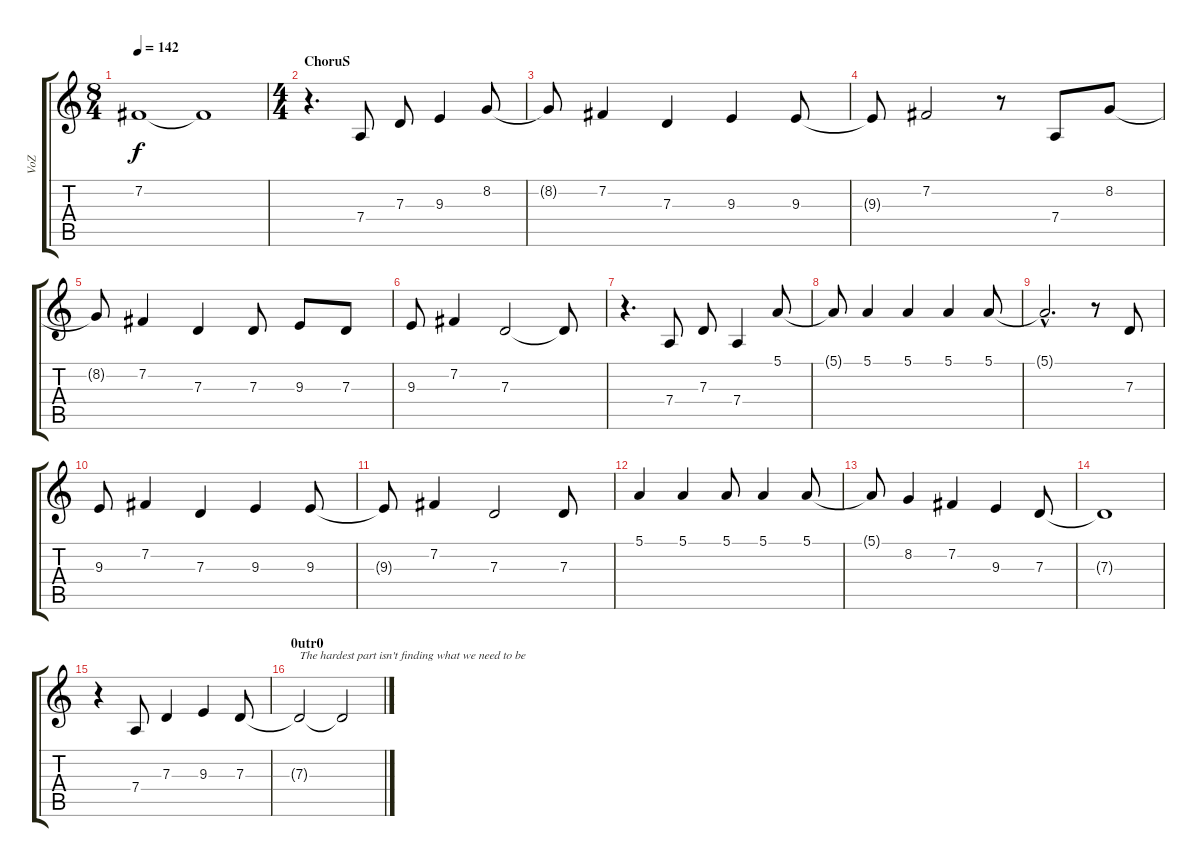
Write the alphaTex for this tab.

\track ("VoZ" "VoZ") {instrument clarinet}
\staff {score tabs}
\tuning (E4 B3 G3 D3 A2 E2) {hide}
\ts (8 4)
\tempo 142
\clef g2
\ks c
7.2{t}.1{dy f} 7.2{t}.1 |
\ts (4 4)
\section ("" "ChoruS")
r.4{d} 7.4.8 7.3.8 9.3.4 8.2.8 |
8.2{t}.8 7.2.4 7.3.4 9.3.4 9.3.8 |
9.3{t}.8 7.2.2 r.8 7.4.8 8.2.8 |
8.2{t}.8 7.2.4 7.3.4 7.3.8 9.3.8 7.3.8 |
9.3.8 7.2.4 7.3.2 7.3{t}.8 |
r.4{d} 7.4.8 7.3.8 7.4.4 5.1.8 |
5.1{t}.8 5.1.4 5.1.4 5.1.4 5.1.8 |
5.1{hac t}.2{d} r.8 7.3.8 |
9.3.8 7.2.4 7.3.4 9.3.4 9.3.8 |
9.3{t}.8 7.2.4 7.3.2 7.3.8 |
5.1.4 5.1.4 5.1.8 5.1.4 5.1.8 |
5.1{t}.8 8.2.4 7.2.4 9.3.4 7.3.8 |
7.3{t}.1 |
r.4 7.4.8 7.3.4 9.3.4 7.3.8 |
\section ("" "0utr0")
7.3{t}.2{txt "The hardest part isn't finding what we need to be"} 7.3{t}.2
